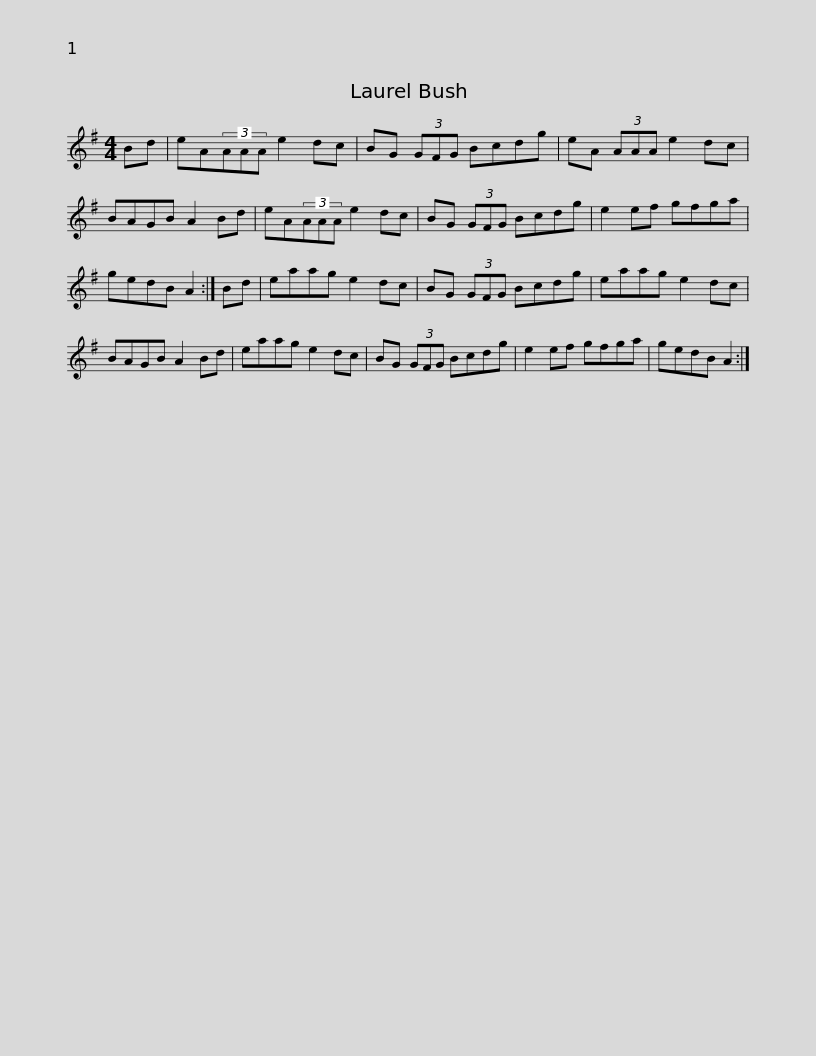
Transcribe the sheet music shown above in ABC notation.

X:1
L:1/8
M:4/4
I:linebreak $
K:G
V:1 treble
V:1
 Bd | eA(3AAA e2 dc | BG (3GFG Bcdg | eA (3AAA e2 dc | BAGB A2 Bd | %5
 eA(3AAA e2 dc |$ BG (3GFG Bcdg | e2 ef gfga | gedB A2 :| Bd | %10
 eaag e2 dc | BG (3GFG Bcdg |$ eaag e2 dc | BAGB A2 Bd | eaag e2 dc | %15
 BG (3GFG Bcdg | e2 ef gfga | gedB A2 :| %18
